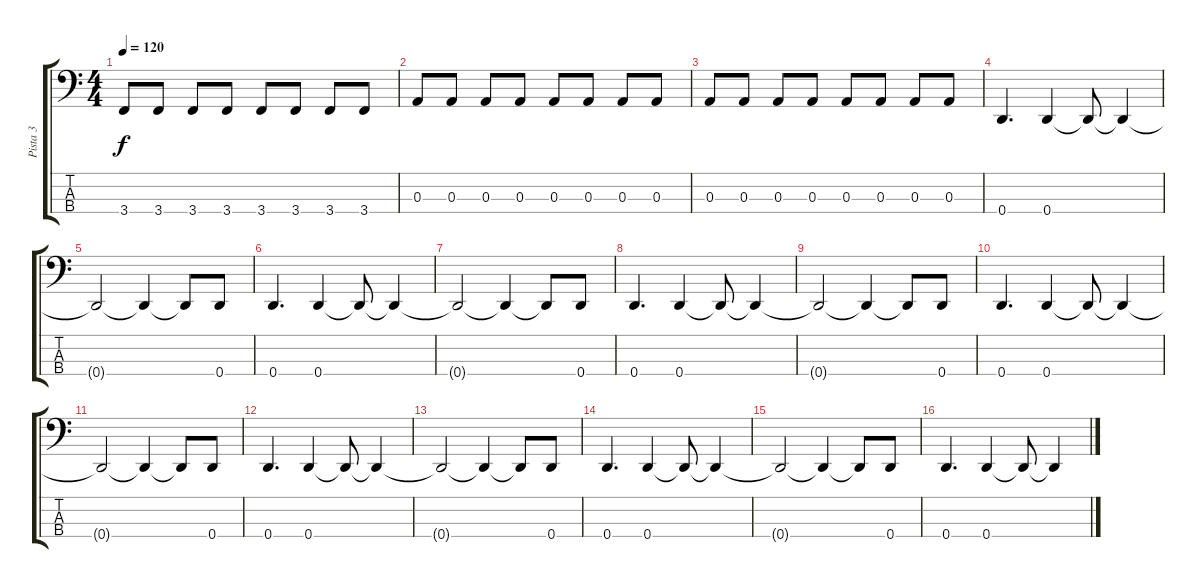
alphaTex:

\track ("Pista 3" "Pista 3") {instrument electricbassfinger}
\staff {score tabs}
\tuning (G2 D2 A1 D1) {hide}
\ts (4 4)
\tempo 120
\clef f4
\ks c
3.4.8{dy f} 3.4.8 3.4.8 3.4.8 3.4.8 3.4.8 3.4.8 3.4.8 |
0.3.8 0.3.8 0.3.8 0.3.8 0.3.8 0.3.8 0.3.8 0.3.8 |
0.3.8 0.3.8 0.3.8 0.3.8 0.3.8 0.3.8 0.3.8 0.3.8 |
0.4.4{d} 0.4.4 0.4{t}.8 0.4{t}.4 |
0.4{t}.2 0.4{t}.4 0.4{t}.8 0.4.8 |
0.4.4{d} 0.4.4 0.4{t}.8 0.4{t}.4 |
0.4{t}.2 0.4{t}.4 0.4{t}.8 0.4.8 |
0.4.4{d} 0.4.4 0.4{t}.8 0.4{t}.4 |
0.4{t}.2 0.4{t}.4 0.4{t}.8 0.4.8 |
0.4.4{d} 0.4.4 0.4{t}.8 0.4{t}.4 |
0.4{t}.2 0.4{t}.4 0.4{t}.8 0.4.8 |
0.4.4{d} 0.4.4 0.4{t}.8 0.4{t}.4 |
0.4{t}.2 0.4{t}.4 0.4{t}.8 0.4.8 |
0.4.4{d} 0.4.4 0.4{t}.8 0.4{t}.4 |
0.4{t}.2 0.4{t}.4 0.4{t}.8 0.4.8 |
0.4.4{d} 0.4.4 0.4{t}.8 0.4{t}.4
